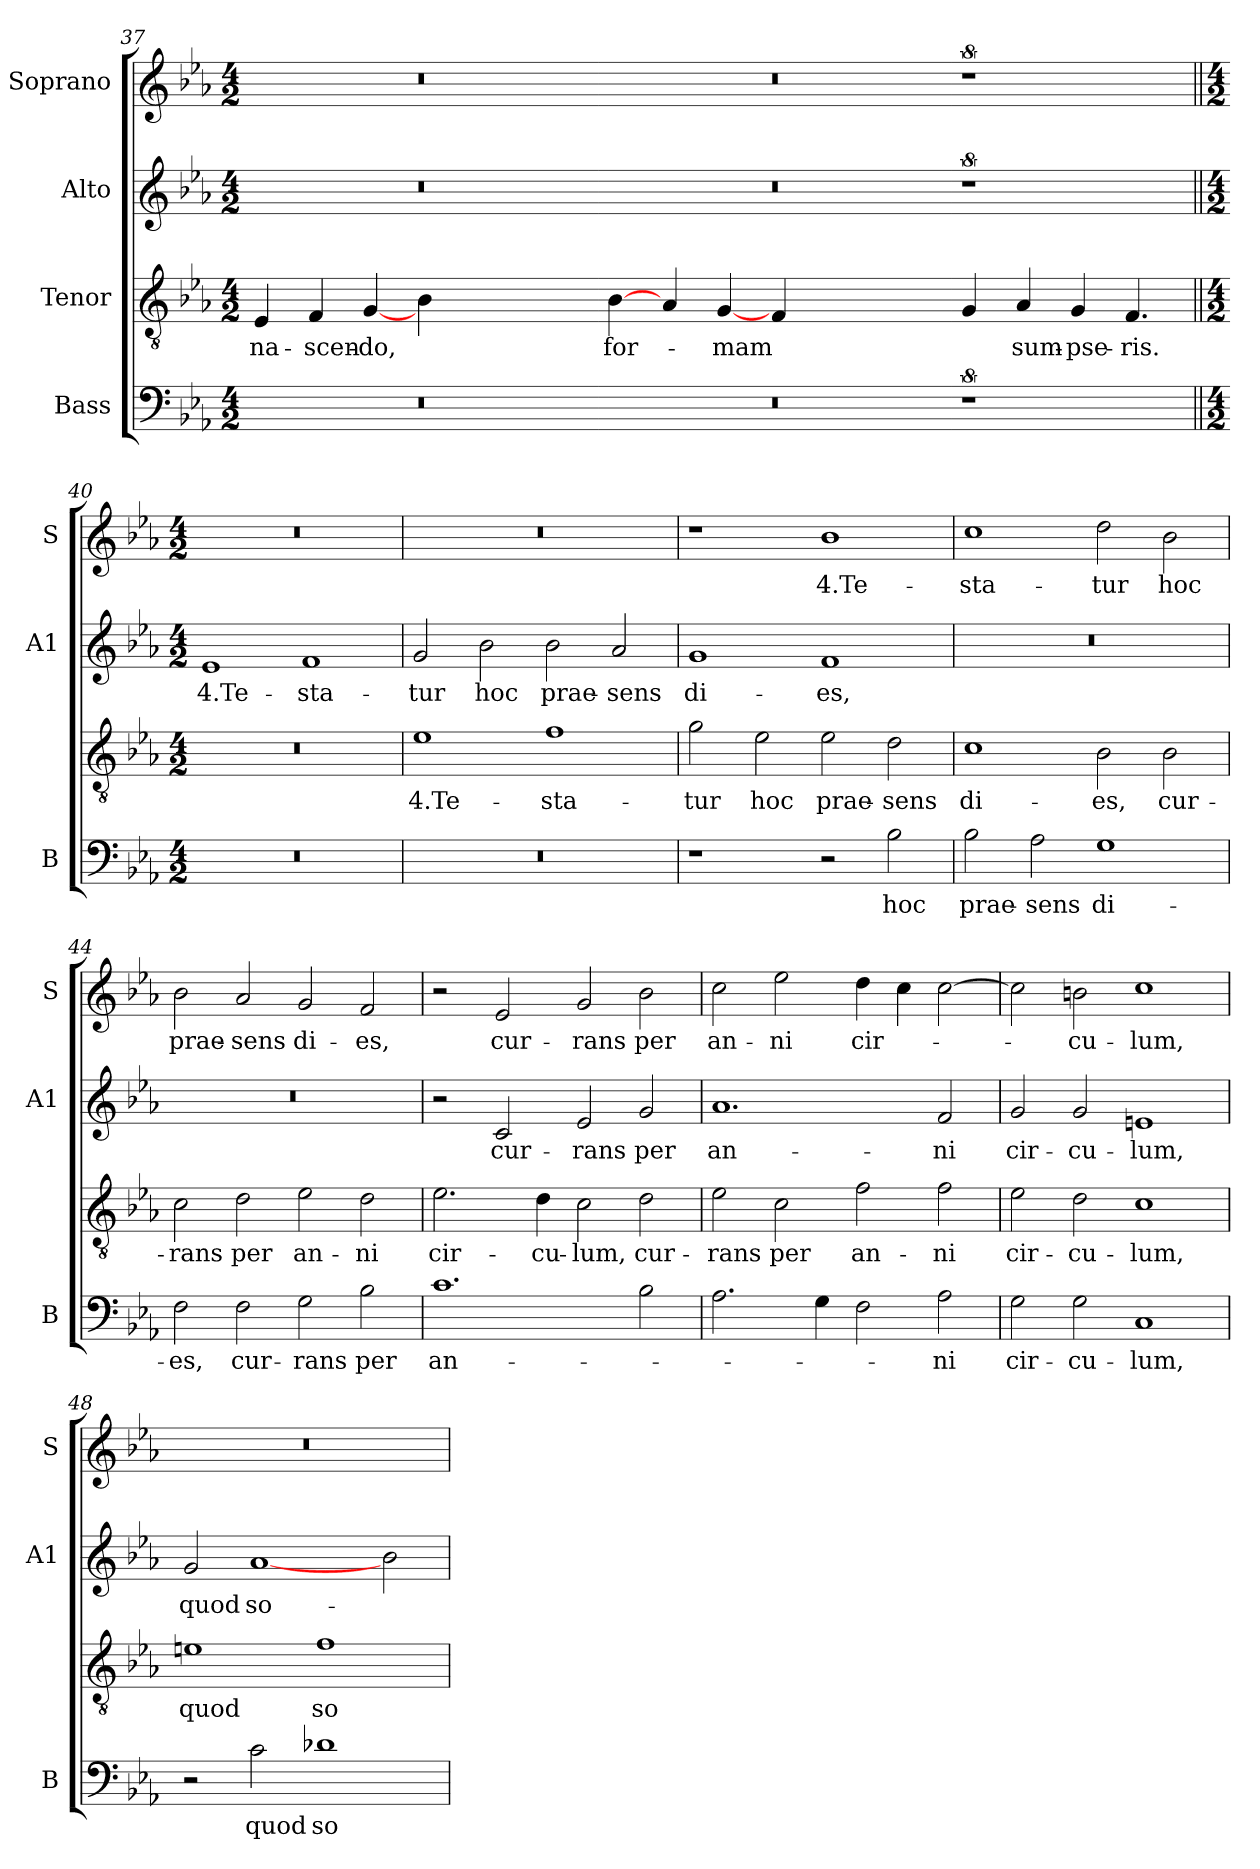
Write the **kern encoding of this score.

**kern	**text	**kern	**text	**kern	**text	**kern	**text
*part4	*part4	*part3	*part3	*part2	*part2	*part1	*part1
*staff4	*staff4	*staff3	*staff3	*staff2	*staff2	*staff1	*staff1
*I"Bass	*	*I"Tenor	*	*I"Alto	*	*I"Soprano	*
*I'B	*	*	*	*I'A1	*	*I'S	*
*clefF4	*	*clefGv2	*	*clefG2	*	*clefG2	*
*k[b-e-a-]	*	*k[b-e-a-]	*	*k[b-e-a-]	*	*k[b-e-a-]	*
*E-:	*	*E-:	*	*E-:	*	*E-:	*
*M4/2	*	*M4/2	*	*M4/2	*	*M4/2	*
=37	=37	=37	=37	=37	=37	=37	=37
0r	.	4E-	na-	0r	.	0r	.
.	.	4F	-scen-	.	.	.	.
.	.	[4G	-do,	.	.	.	.
.	.	4B-	.	.	.	.	.
.	.	1ryy	.	.	.	.	.
=38-	=38-	=38-	=38-	=38-	=38-	=38-	=38-
0r	.	[4B-	for-	0r	.	0r	.
.	.	4A-	.	.	.	.	.
.	.	[>4G	-mam	.	.	.	.
.	.	4F	.	.	.	.	.
.	.	1ryy	.	.	.	.	.
=39-	=39-	=39-	=39-	=39-	=39-	=39-	=39-
8%9r	.	4G	.	8%9r	.	8%9r	.
.	.	4A-	sum-	.	.	.	.
.	.	4G	-pse-	.	.	.	.
.	.	4.F	-ris.	.	.	.	.
!!LO:LB:g=z
=40||	=40||	=40||	=40||	=40||	=40||	=40||	=40||
*M4/2	*	*M4/2	*	*M4/2	*	*M4/2	*
0r	.	0r	.	1e-	4.Te-	0r	.
.	.	.	.	1f	-sta-	.	.
=41	=41	=41	=41	=41	=41	=41	=41
0r	.	1e-	4.Te-	2g/	-tur	0r	.
.	.	.	.	2b-\	hoc	.	.
.	.	1f	-sta-	2b-\	prae-	.	.
.	.	.	.	2a-/	-sens	.	.
=42	=42	=42	=42	=42	=42	=42	=42
1r	.	2g\	-tur	1g	di-	1r	.
.	.	2e-\	hoc	.	.	.	.
2r	.	2e-\	prae-	1f	-es,	1b-	4.Te-
2B-\	hoc	2d\	-sens	.	.	.	.
=43	=43	=43	=43	=43	=43	=43	=43
2B-\	prae-	1c	di-	0r	.	1cc	-sta-
2A-\	-sens	.	.	.	.	.	.
1G	di-	2B-\	-es,	.	.	2dd\	-tur
.	.	2B-\	cur-	.	.	2b-\	hoc
=44	=44	=44	=44	=44	=44	=44	=44
2F\	-es,	2c\	-rans	0r	.	2b-\	prae-
2F\	cur-	2d\	per	.	.	2a-/	-sens
2G\	-rans	2e-\	an-	.	.	2g/	di-
2B-\	per	2d\	-ni	.	.	2f/	-es,
!!LO:LB:g=z
=45	=45	=45	=45	=45	=45	=45	=45
1.c	an-	2.e-\	cir-	2r	.	2r	.
.	.	.	.	2c/	cur-	2e-/	cur-
.	.	4d\	-cu-	.	.	.	.
.	.	2c\	-lum,	2e-/	-rans	2g/	-rans
2B-\	.	2d\	cur-	2g/	per	2b-\	per
=46	=46	=46	=46	=46	=46	=46	=46
2.A-\	.	2e-\	-rans	1.a-	an-	2cc\	an-
.	.	2c\	per	.	.	2ee-\	-ni
4G\	.	.	.	.	.	.	.
2F\	.	2f\	an-	.	.	4dd\	cir-
.	.	.	.	.	.	4cc\	.
2A-\	-ni	2f\	-ni	2f/	-ni	[2cc\	.
=47	=47	=47	=47	=47	=47	=47	=47
2G\	cir-	2e-\	cir-	2g/	cir-	2cc\]	.
2G\	-cu-	2d\	-cu-	2g/	-cu-	2bn\	-cu-
1C	-lum,	1c	-lum,	1en	-lum,	1cc	-lum,
=48	=48	=48	=48	=48	=48	=48	=48
2r	.	1en	quod	2g/	quod	0r	.
2c\	quod	.	.	[1a-	so-	.	.
1d-X	so-	1f	so-	.	.	.	.
.	.	.	.	2b-\	.	.	.
=	=	=	=	=	=	=	=
*-	*-	*-	*-	*-	*-	*-	*-
